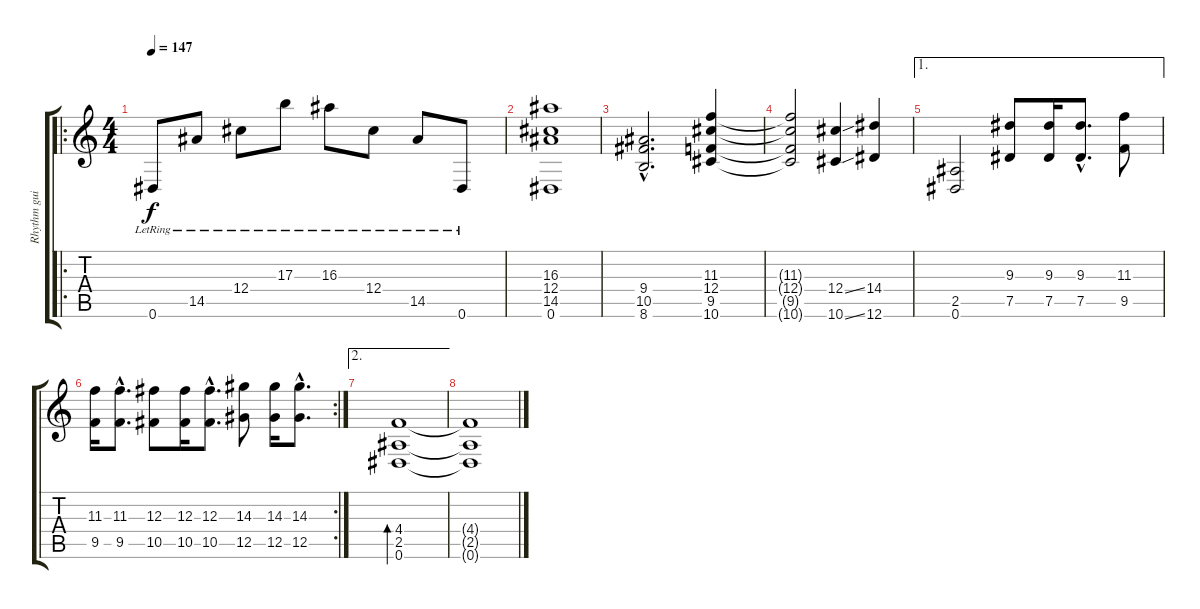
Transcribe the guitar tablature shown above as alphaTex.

\track ("Rhythm guitar" "Rhythm gui") {instrument distortionguitar}
\staff {score tabs}
\tuning (Eb4 Bb3 Gb3 Db3 Ab2 Eb2) {hide}
\ro
\ts (4 4)
\tempo 147
\clef g2
\ks c
0.6{lr}.8{dy f instrument distortionguitar} 14.5{lr}.8 12.4{lr}.8 17.3{lr}.8 16.3{lr}.8 12.4{lr}.8 14.5{lr}.8 0.6{lr}.8 |
(16.3 12.4 14.5 0.6).1 |
(9.4{hac} 10.5{hac} 8.6{hac}).2{d} (11.3 12.4 9.5 10.6).4 |
(11.3{t} 12.4{t} 9.5{t} 10.6{t}).2 (12.4{ss} 10.6{ss}).4 (14.4 12.6).4 |
\ae 1
(2.5 0.6).2 (9.3 7.5).8 (9.3 7.5).16 (9.3{hac} 7.5{hac}).8{d} (11.3 9.5).8 |
\rc 2
(11.3 9.5).16 (11.3{hac} 9.5{hac}).8{d} (12.3 10.5).8 (12.3 10.5).16 (12.3{hac} 10.5{hac}).8{d} (14.3 12.5).8 (14.3 12.5).16 (14.3{hac} 12.5{hac}).8{d} |
\ae 2
(4.4 2.5 0.6).1{bd 240} |
(4.4{t} 2.5{t} 0.6{t}).1
